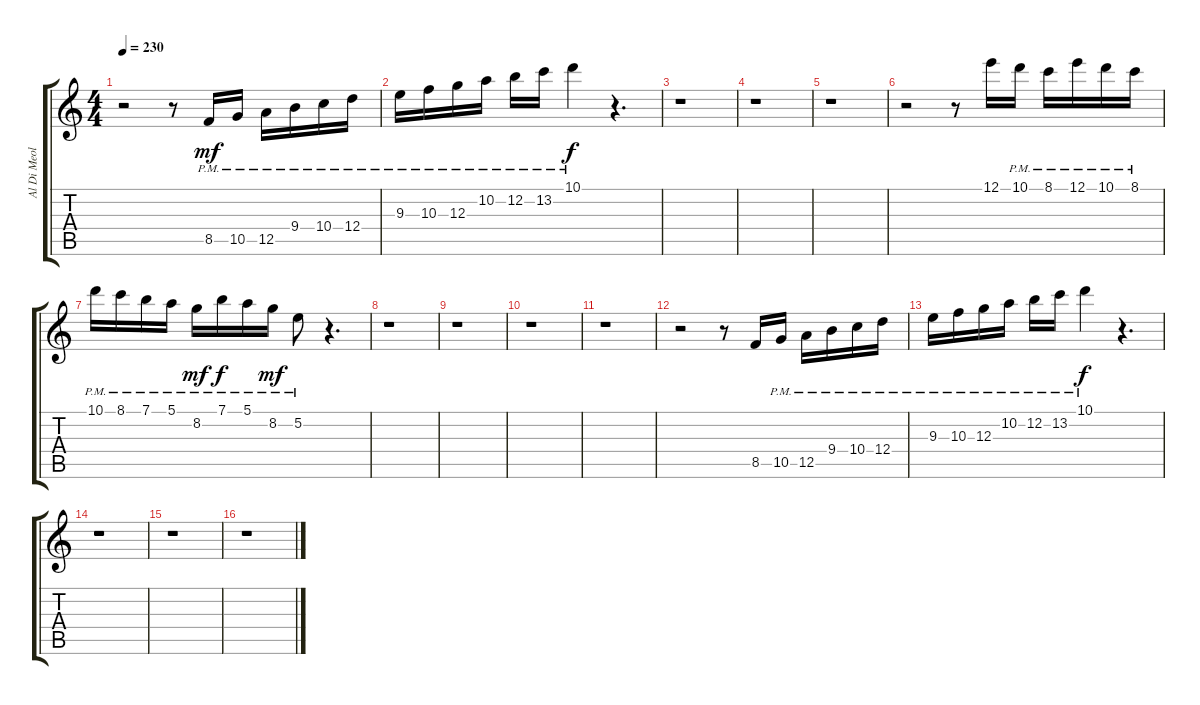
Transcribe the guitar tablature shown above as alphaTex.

\track ("Al Di Meola" "Al Di Meol") {instrument electricguitarjazz}
\staff {score tabs}
\tuning (E4 B3 G3 D3 A2 E2) {hide}
\ts (4 4)
\tempo 230
\clef g2
\ks c
r.2{dy f} r.8 8.5{pm}.16{dy mf} 10.5{pm}.16 12.5{pm}.16 9.4{pm}.16 10.4{pm}.16 12.4{pm}.16 |
9.3{pm}.16 10.3{pm}.16 12.3{pm}.16 10.2{pm}.16 12.2{pm}.16 13.2{pm}.16 10.1{pm}.4{dy f} r.4{d} |
r.1 |
r.1 |
r.1 |
r.2 r.8 12.1.16 10.1{pm}.16 8.1{pm}.16 12.1{pm}.16 10.1{pm}.16 8.1{pm}.16 |
10.1{pm}.16 8.1{pm}.16 7.1{pm}.16 5.1{pm}.16 8.2{pm}.16{dy mf} 7.1{pm}.16{dy f} 5.1{pm}.16 8.2{pm}.16{dy mf} 5.2{pm}.8 r.4{d} |
r.1 |
r.1 |
r.1 |
r.1 |
r.2 r.8 8.5.16 10.5{pm}.16 12.5{pm}.16 9.4{pm}.16 10.4{pm}.16 12.4{pm}.16 |
9.3{pm}.16 10.3{pm}.16 12.3{pm}.16 10.2{pm}.16 12.2{pm}.16 13.2{pm}.16 10.1{pm}.4{dy f} r.4{d} |
r.1 |
r.1 |
r.1
